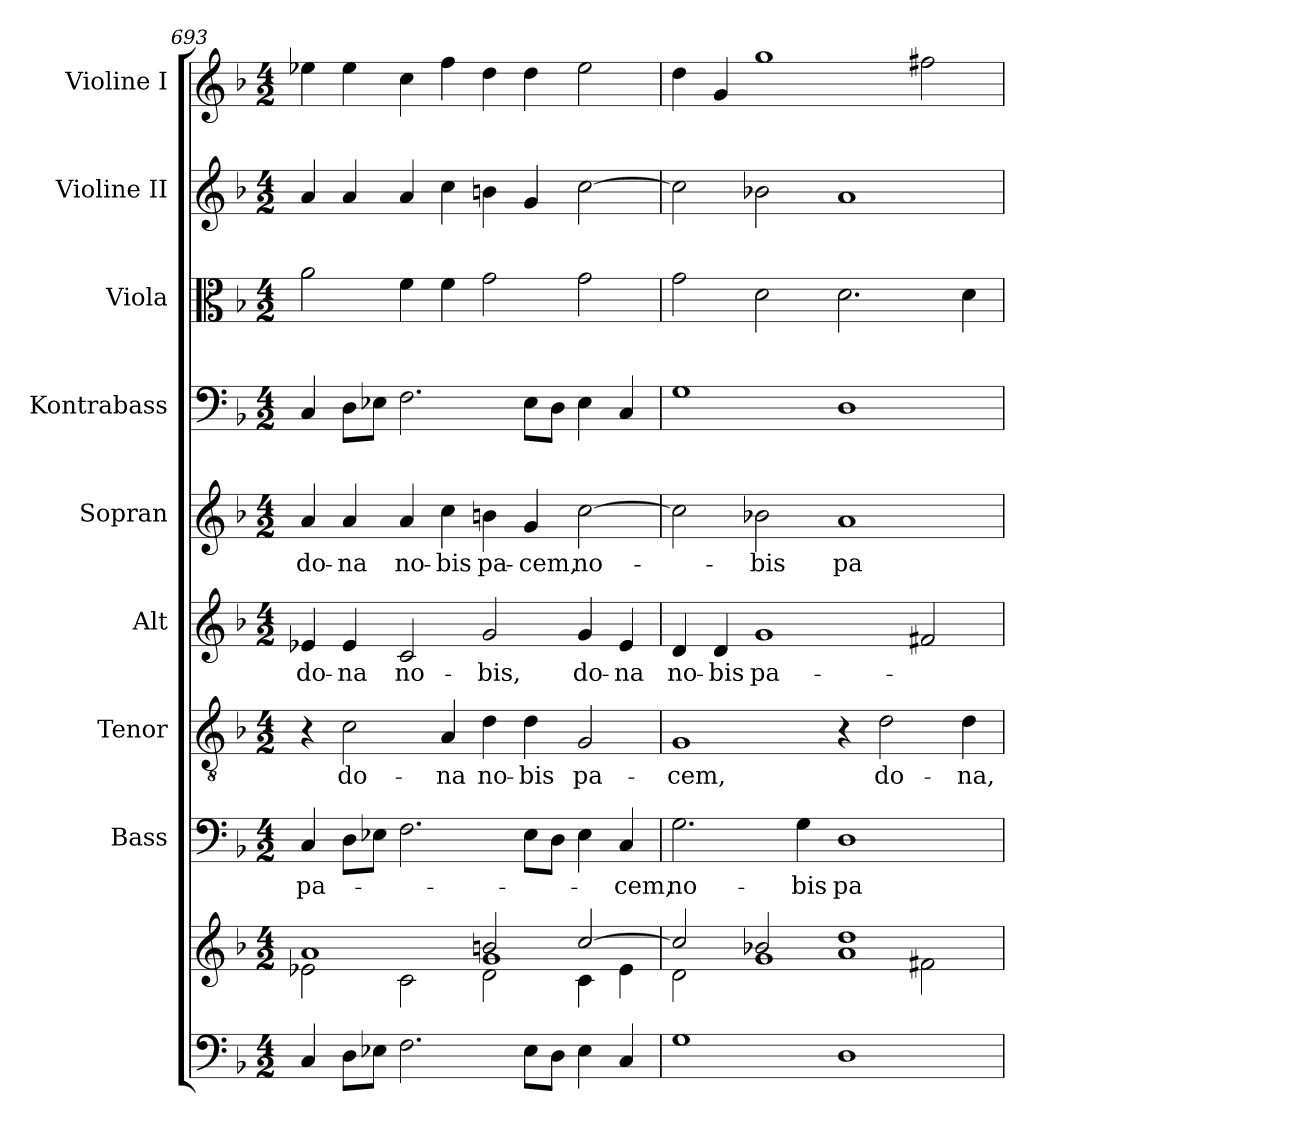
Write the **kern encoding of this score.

**kern	**kern	**kern	**text	**kern	**text	**kern	**text	**kern	**text	**kern	**kern	**kern	**kern
*part9	*part9	*part8	*part8	*part7	*part7	*part6	*part6	*part5	*part5	*part4	*part3	*part2	*part1
*staff10	*staff9	*staff8	*staff8	*staff7	*staff7	*staff6	*staff6	*staff5	*staff5	*staff4	*staff3	*staff2	*staff1
*	*	*I"Bass	*	*I"Tenor	*	*I"Alt	*	*I"Sopran	*	*I"Kontrabass	*I"Viola	*I"Violine II	*I"Violine I
*	*	*I'B.	*	*I'T.	*	*I'A.	*	*I'S.	*	*I'Kb.	*I'Vla.	*I'Vl. II	*I'Vl. I
*clefF4	*clefG2	*clefF4	*	*clefGv2	*	*clefG2	*	*clefG2	*	*clefF4	*clefC3	*clefG2	*clefG2
*	*	*	*	*	*	*	*	*	*	*ITrd7c12	*	*	*
*k[b-]	*k[b-]	*k[b-]	*	*k[b-]	*	*k[b-]	*	*k[b-]	*	*k[b-]	*k[b-]	*k[b-]	*k[b-]
*F:	*F:	*F:	*	*F:	*	*F:	*	*F:	*	*F:	*F:	*F:	*F:
*M4/2	*M4/2	*M4/2	*	*M4/2	*	*M4/2	*	*M4/2	*	*M4/2	*M4/2	*M4/2	*M4/2
=693	=693	=693	=693	=693	=693	=693	=693	=693	=693	=693	=693	=693	=693
*	*^	*	*	*	*	*	*	*	*	*	*	*	*
*	*	*^	*	*	*	*	*	*	*	*	*	*	*	*
!	!	!	!	!	!LO:LY:b	!	!	!	!LO:LY:b	!	!LO:LY:b	!	!	!	!
4C/	1a	2e-X\	1ryy	4C/	pa-	4r	.	4e-X/	do-	4a/	do-	4CC/	2a\	4a/	4ee-X\
!	!	!	!	!	!	!	!LO:LY:b	!	!LO:LY:b	!	!LO:LY:b	!	!	!	!
8D\L	.	.	.	8D\L	.	2c\	do-	4e-/	-na	4a/	-na	8DD\L	.	4a/	4ee-\
8E-X\J	.	.	.	8E-X\J	.	.	.	.	.	.	.	8EE-X\J	.	.	.
!	!	!	!	!	!	!	!	!	!LO:LY:b	!	!LO:LY:b	!	!	!	!
2.F\	.	2c\	.	2.F\	.	.	.	2c/	no-	4a/	no-	2.FF\	4f\	4a/	4cc\
!	!	!	!	!	!	!	!LO:LY:b	!	!	!	!LO:LY:b	!	!	!	!
.	.	.	.	.	.	4A/	-na	.	.	4cc\	-bis	.	4f\	4cc\	4ff\
!	!	!	!	!	!	!	!LO:LY:b	!	!LO:LY:b	!	!LO:LY:b	!	!	!	!
.	2bn/	2d\	1g	.	.	4d\	no-	2g/	-bis,	4bn\	pa-	.	2g\	4bn\	4dd\
!	!	!	!	!	!	!	!LO:LY:b	!	!	!	!LO:LY:b	!	!	!	!
8E-\L	.	.	.	8E-\L	.	4d\	-bis	.	.	4g/	-cem,	8EE-\L	.	4g/	4dd\
8D\J	.	.	.	8D\J	.	.	.	.	.	.	.	8DD\J	.	.	.
!	!	!	!	!	!	!	!LO:LY:b	!	!LO:LY:b	!	!LO:LY:b	!	!	!	!
4E-\	[>2cc/	4c\	.	4E-\	.	2G/	pa-	4g/	do-	[2cc\	no-	4EE-\	2g\	[2cc\	2ee-\
!	!	!	!	!	!LO:LY:b	!	!	!	!LO:LY:b	!	!	!	!	!	!
4C/	.	4e-\	.	4C/	-cem,	.	.	4e-/	-na	.	.	4CC/	.	.	.
*	*	*v	*v	*	*	*	*	*	*	*	*	*	*	*	*
=694	=694	=694	=694	=694	=694	=694	=694	=694	=694	=694	=694	=694	=694	=694
!	!	!	!	!LO:LY:b	!	!LO:LY:b	!	!LO:LY:b	!	!	!	!	!	!
1G	2cc/]	2d\	2.G\	no-	1G	-cem,	4d/	no-	2cc\]	.	1GG	2g\	2cc\]	4dd\
!	!	!	!	!	!	!	!	!LO:LY:b	!	!	!	!	!	!
.	.	.	.	.	.	.	4d/	-bis	.	.	.	.	.	4g/
!	!	!	!	!	!	!	!	!LO:LY:b	!	!LO:LY:b	!	!	!	!
.	2b-X/	1g	.	.	.	.	1g	pa-	2b-X\	-bis	.	2d\	2b-X\	1gg
!	!	!	!	!LO:LY:b	!	!	!	!	!	!	!	!	!	!
.	.	.	4G\	-bis	.	.	.	.	.	.	.	.	.	.
!	!	!	!	!LO:LY:b	!	!	!	!	!	!LO:LY:b	!	!	!	!
1D	1a 1dd	.	1D	pa-	4r	.	.	.	1a	pa-	1DD	2.d\	1a	.
!	!	!	!	!	!	!LO:LY:b	!	!	!	!	!	!	!	!
.	.	.	.	.	2d\	do-	.	.	.	.	.	.	.	.
.	.	2f#X\	.	.	.	.	2f#X/	.	.	.	.	.	.	2ff#X\
!	!	!	!	!	!	!LO:LY:b	!	!	!	!	!	!	!	!
.	.	.	.	.	4d\	-na,	.	.	.	.	.	4d\	.	.
*	*v	*v	*	*	*	*	*	*	*	*	*	*	*	*
=	=	=	=	=	=	=	=	=	=	=	=	=	=
*-	*-	*-	*-	*-	*-	*-	*-	*-	*-	*-	*-	*-	*-
